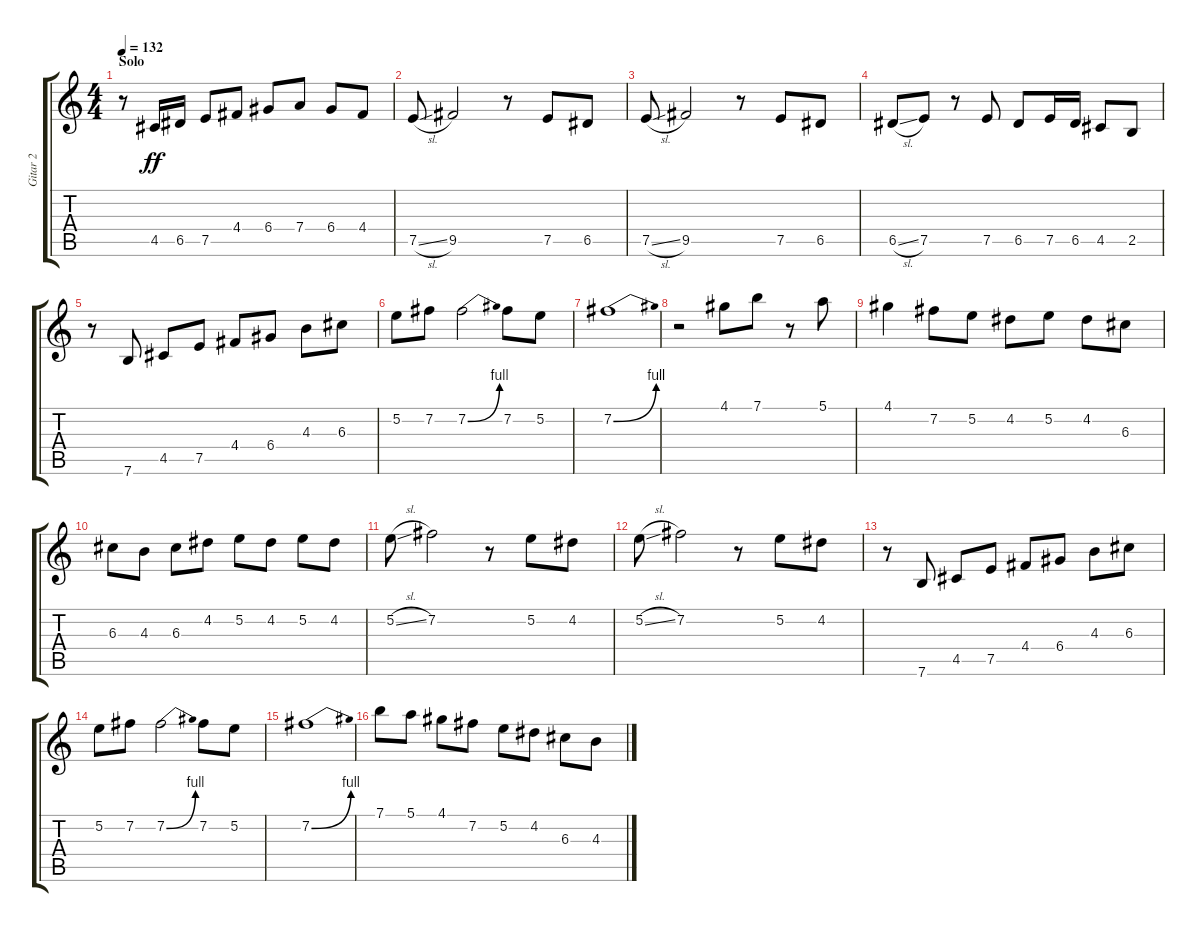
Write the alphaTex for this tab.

\track ("Gitar 2" "Gitar 2") {instrument acousticguitarsteel}
\staff {score tabs}
\tuning (E4 B3 G3 D3 A2 E2) {hide}
\ts (4 4)
\section ("" "Solo")
\tempo 132
\clef g2
\ks c
r.8{dy ff} 4.5.16 6.5.16 7.5.8 4.4.8 6.4.8 7.4.8 6.4.8 4.4.8 |
7.5{sl}.8 9.5.2 r.8 7.5.8 6.5.8 |
7.5{sl}.8 9.5.2 r.8 7.5.8 6.5.8 |
6.5{sl}.8 7.5.8 r.8 7.5.8 6.5.8 7.5.16 6.5.16 4.5.8 2.5.8 |
r.8 7.6.8 4.5.8 7.5.8 4.4.8 6.4.8 4.3.8 6.3.8 |
5.2.8 7.2.8 7.2{be (bend 0 0 60 4)}.2 7.2.8 5.2.8 |
7.2{be (bend 0 0 60 4)}.1 |
r.2 4.1.8 7.1.8 r.8 5.1.8 |
4.1.4 7.2.8 5.2.8 4.2.8 5.2.8 4.2.8 6.3.8 |
6.3.8 4.3.8 6.3.8 4.2.8 5.2.8 4.2.8 5.2.8 4.2.8 |
5.2{sl}.8 7.2.2 r.8 5.2.8 4.2.8 |
5.2{sl}.8 7.2.2 r.8 5.2.8 4.2.8 |
r.8 7.6.8 4.5.8 7.5.8 4.4.8 6.4.8 4.3.8 6.3.8 |
5.2.8 7.2.8 7.2{be (bend 0 0 60 4)}.2 7.2.8 5.2.8 |
7.2{be (bend 0 0 60 4)}.1 |
7.1.8 5.1.8 4.1.8 7.2.8 5.2.8 4.2.8 6.3.8 4.3.8
